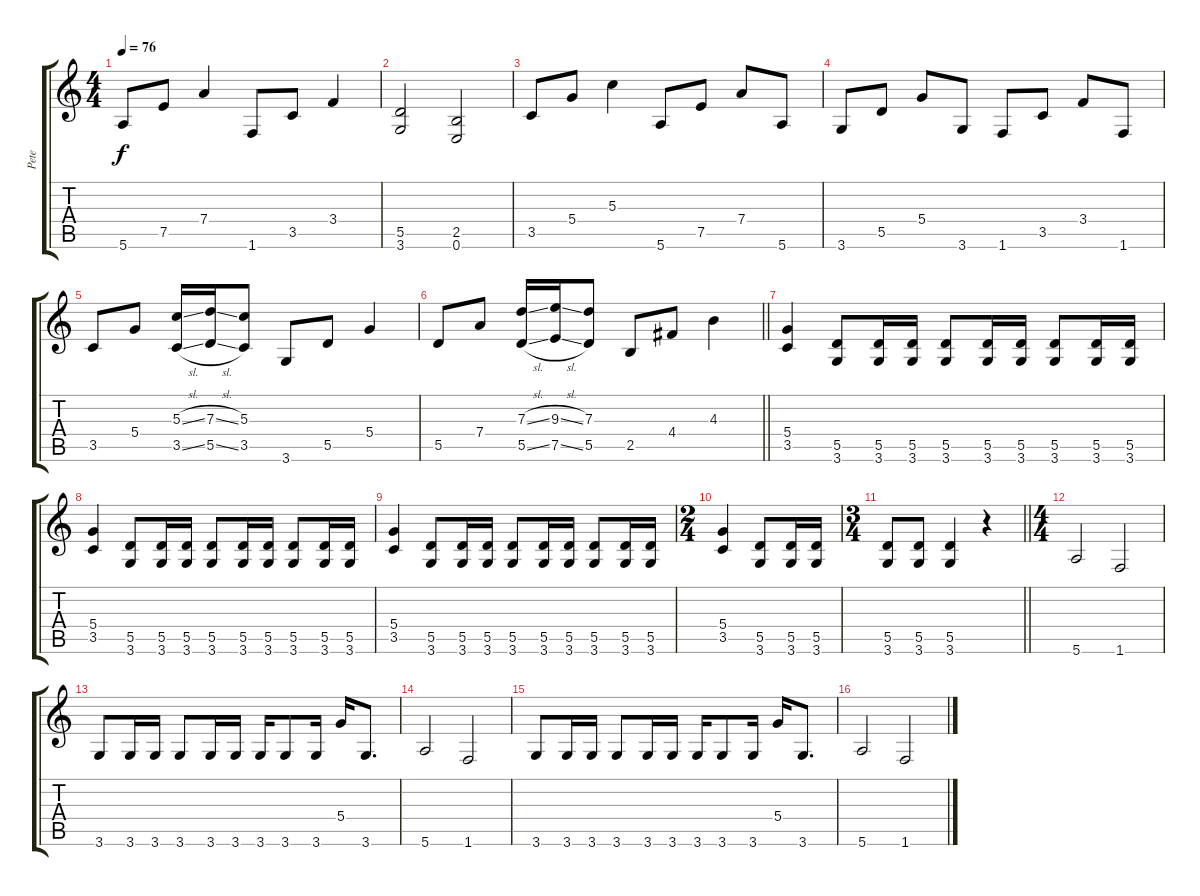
\track ("Pete" "Pete") {instrument distortionguitar}
\staff {score tabs}
\tuning (E4 B3 G3 D3 A2 E2) {hide}
\ts (4 4)
\tempo 76
\clef g2
\ks aminor
5.6.8{dy f} 7.5.8 7.4.4 1.6.8 3.5.8 3.4.4 |
(5.5 3.6).2 (2.5 0.6).2 |
3.5.8 5.4.8 5.3.4 5.6.8 7.5.8 7.4.8 5.6.8 |
3.6.8 5.5.8 5.4.8 3.6.8 1.6.8 3.5.8 3.4.8 1.6.8 |
3.5.8 5.4.8 (5.3{sl} 3.5{sl}).16 (7.3{sl} 5.5{sl}).16 (5.3 3.5).8 3.6.8 5.5.8 5.4.4 |
\barLineRight lightlight
5.5.8 7.4.8 (7.3{sl} 5.5{sl}).16 (9.3{sl} 7.5{sl}).16 (7.3 5.5).8 2.5.8 4.4.8 4.3.4 |
(5.4 3.5).4 (5.5 3.6).8 (5.5 3.6).16 (5.5 3.6).16 (5.5 3.6).8 (5.5 3.6).16 (5.5 3.6).16 (5.5 3.6).8 (5.5 3.6).16 (5.5 3.6).16 |
(5.4 3.5).4 (5.5 3.6).8 (5.5 3.6).16 (5.5 3.6).16 (5.5 3.6).8 (5.5 3.6).16 (5.5 3.6).16 (5.5 3.6).8 (5.5 3.6).16 (5.5 3.6).16 |
(5.4 3.5).4 (5.5 3.6).8 (5.5 3.6).16 (5.5 3.6).16 (5.5 3.6).8 (5.5 3.6).16 (5.5 3.6).16 (5.5 3.6).8 (5.5 3.6).16 (5.5 3.6).16 |
\ts (2 4)
(5.4 3.5).4 (5.5 3.6).8 (5.5 3.6).16 (5.5 3.6).16 |
\ts (3 4)
\barLineRight lightlight
(5.5 3.6).8 (5.5 3.6).8 (5.5 3.6).4 r.4 |
\ts (4 4)
5.6.2 1.6.2 |
3.6.8 3.6.16 3.6.16 3.6.8 3.6.16 3.6.16 3.6.16 3.6.8 3.6.16 5.4.16 3.6.8{d} |
5.6.2 1.6.2 |
3.6.8 3.6.16 3.6.16 3.6.8 3.6.16 3.6.16 3.6.16 3.6.8 3.6.16 5.4.16 3.6.8{d} |
5.6.2 1.6.2
